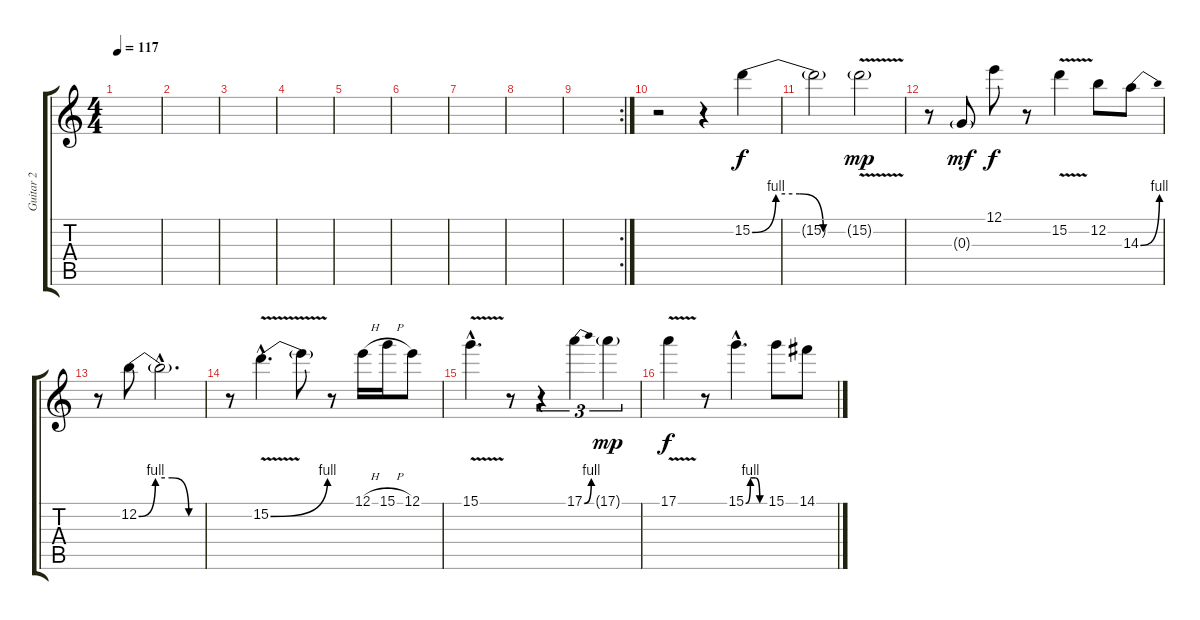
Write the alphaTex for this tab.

\track ("Guitar 2" "Guitar 2") {instrument distortionguitar}
\staff {score tabs}
\tuning (E4 B3 G3 D3 A2 E2) {hide}
\ts (4 4)
\tempo 117
\clef g2
\ks c
|
|
|
|
|
|
|
|
\rc 2
|
r.2 r.4 15.2{be (custom 0 0 15 4 30 4 45 0 60 0)}.4 |
15.2{t}.2 15.2{v g}.2{dy mp} |
r.8 0.3{g}.8{dy mf} 12.1.8{dy f} r.8 15.2{v}.4 12.2.8 14.3{be (bend 0 0 60 4)}.8 |
r.8 12.2{be (custom 0 0 15 4 30 4 45 0 60 0)}.8 12.2{hac t}.2{d} |
r.8 15.2{be (bend 0 0 60 4) v hac}.4{d} 15.2{t}.8 r.8 12.1{h}.16 15.1{h}.16 12.1.8 |
15.1{v hac}.4{d} r.8 r.4{tu (3 2)} 17.1{be (bend 0 0 60 4)}.4{tu (3 2)} 17.1{g}.4{tu (3 2) dy mp} |
17.1{v}.4{dy f} r.8 15.1{be (custom 0 0 15 4 30 4 45 0 60 0) hac}.4{d} 15.1.8 14.1.8
